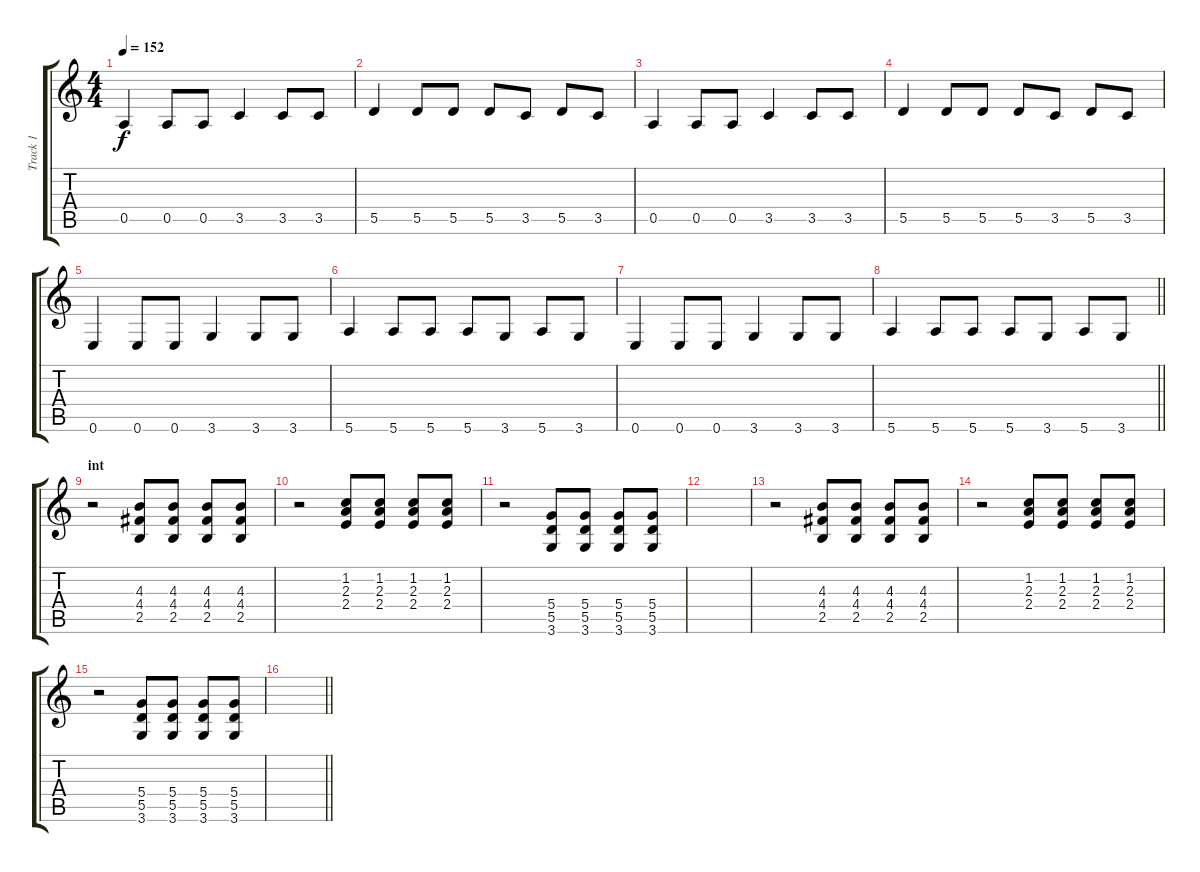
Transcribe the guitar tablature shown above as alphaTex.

\track ("Track 1" "Track 1") {instrument electricguitarclean}
\staff {score tabs}
\tuning (E4 B3 G3 D3 A2 E2) {hide}
\ts (4 4)
\tempo 152
\clef g2
\ks c
0.5.4{dy f} 0.5.8 0.5.8 3.5.4 3.5.8 3.5.8 |
5.5.4 5.5.8 5.5.8 5.5.8 3.5.8 5.5.8 3.5.8 |
0.5.4 0.5.8 0.5.8 3.5.4 3.5.8 3.5.8 |
5.5.4 5.5.8 5.5.8 5.5.8 3.5.8 5.5.8 3.5.8 |
0.6.4 0.6.8 0.6.8 3.6.4 3.6.8 3.6.8 |
5.6.4 5.6.8 5.6.8 5.6.8 3.6.8 5.6.8 3.6.8 |
0.6.4 0.6.8 0.6.8 3.6.4 3.6.8 3.6.8 |
\barLineRight lightlight
5.6.4 5.6.8 5.6.8 5.6.8 3.6.8 5.6.8 3.6.8 |
\section ("" "int")
r.2 (4.3 4.4 2.5).8 (4.3 4.4 2.5).8 (4.3 4.4 2.5).8 (4.3 4.4 2.5).8 |
r.2 (1.2 2.3 2.4).8 (1.2 2.3 2.4).8 (1.2 2.3 2.4).8 (1.2 2.3 2.4).8 |
r.2 (5.4 5.5 3.6).8 (5.4 5.5 3.6).8 (5.4 5.5 3.6).8 (5.4 5.5 3.6).8 |
|
r.2 (4.3 4.4 2.5).8 (4.3 4.4 2.5).8 (4.3 4.4 2.5).8 (4.3 4.4 2.5).8 |
r.2 (1.2 2.3 2.4).8 (1.2 2.3 2.4).8 (1.2 2.3 2.4).8 (1.2 2.3 2.4).8 |
r.2 (5.4 5.5 3.6).8 (5.4 5.5 3.6).8 (5.4 5.5 3.6).8 (5.4 5.5 3.6).8 |
\barLineRight lightlight
